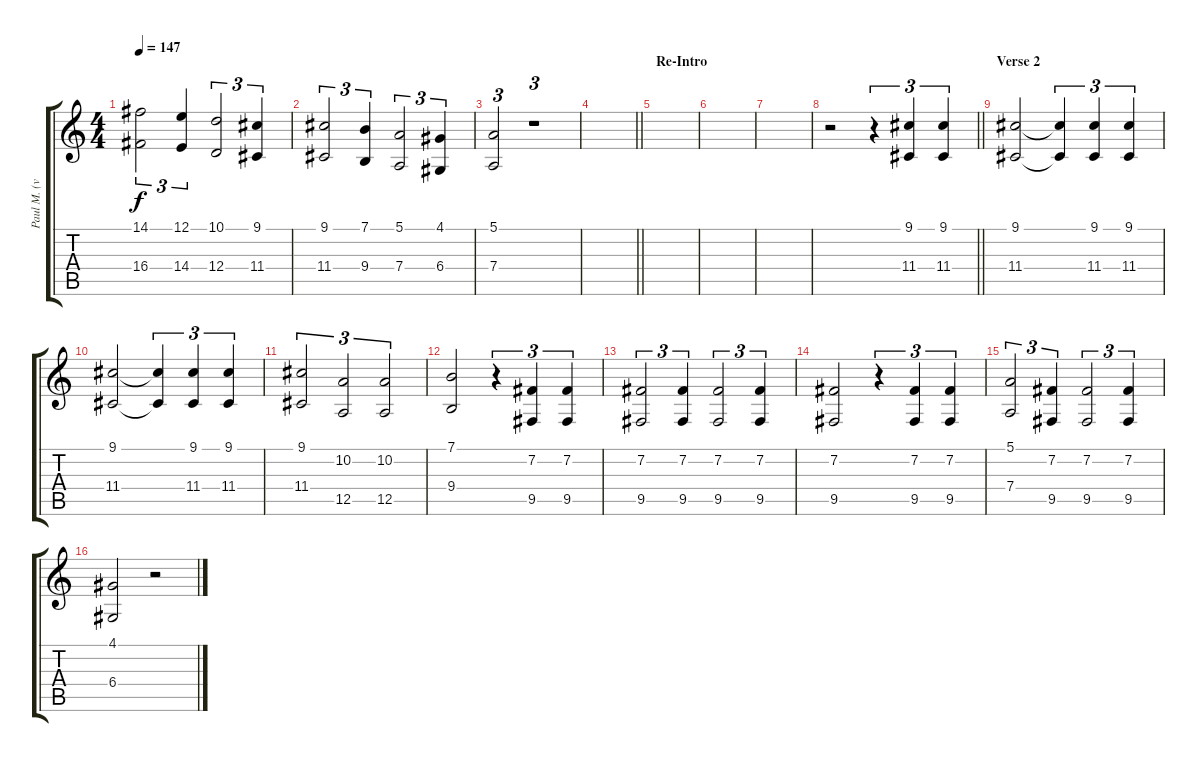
\track ("Paul M. (vocals)" "Paul M. (v") {instrument lead2sawtooth}
\staff {score tabs}
\tuning (E4 B3 G3 D3 A2 E2) {hide}
\ts (4 4)
\tempo 147
\clef g2
\ks c
(14.1 16.4).2{tu (3 2) dy f} (12.1 14.4).4{tu (3 2)} (10.1 12.4).2{tu (3 2)} (9.1 11.4).4{tu (3 2)} |
(9.1 11.4).2{tu (3 2)} (7.1 9.4).4{tu (3 2)} (5.1 7.4).2{tu (3 2)} (4.1 6.4).4{tu (3 2)} |
(5.1 7.4).2{tu (3 2)} r.1{tu (3 2)} |
\barLineRight lightlight
|
\section ("" "Re-Intro")
|
|
|
\barLineRight lightlight
r.2 r.4{tu (3 2)} (9.1 11.4).4{tu (3 2)} (9.1 11.4).4{tu (3 2)} |
\section ("" "Verse 2")
(9.1 11.4).2 (9.1{t} 11.4{t}).4{tu (3 2)} (9.1 11.4).4{tu (3 2)} (9.1 11.4).4{tu (3 2)} |
(9.1 11.4).2 (9.1{t} 11.4{t}).4{tu (3 2)} (9.1 11.4).4{tu (3 2)} (9.1 11.4).4{tu (3 2)} |
(9.1 11.4).2{tu (3 2)} (10.2 12.5).2{tu (3 2)} (10.2 12.5).2{tu (3 2)} |
(7.1 9.4).2 r.4{tu (3 2)} (7.2 9.5).4{tu (3 2)} (7.2 9.5).4{tu (3 2)} |
(7.2 9.5).2{tu (3 2)} (7.2 9.5).4{tu (3 2)} (7.2 9.5).2{tu (3 2)} (7.2 9.5).4{tu (3 2)} |
(7.2 9.5).2 r.4{tu (3 2)} (7.2 9.5).4{tu (3 2)} (7.2 9.5).4{tu (3 2)} |
(5.1 7.4).2{tu (3 2)} (7.2 9.5).4{tu (3 2)} (7.2 9.5).2{tu (3 2)} (7.2 9.5).4{tu (3 2)} |
(4.1 6.4).2 r.2
